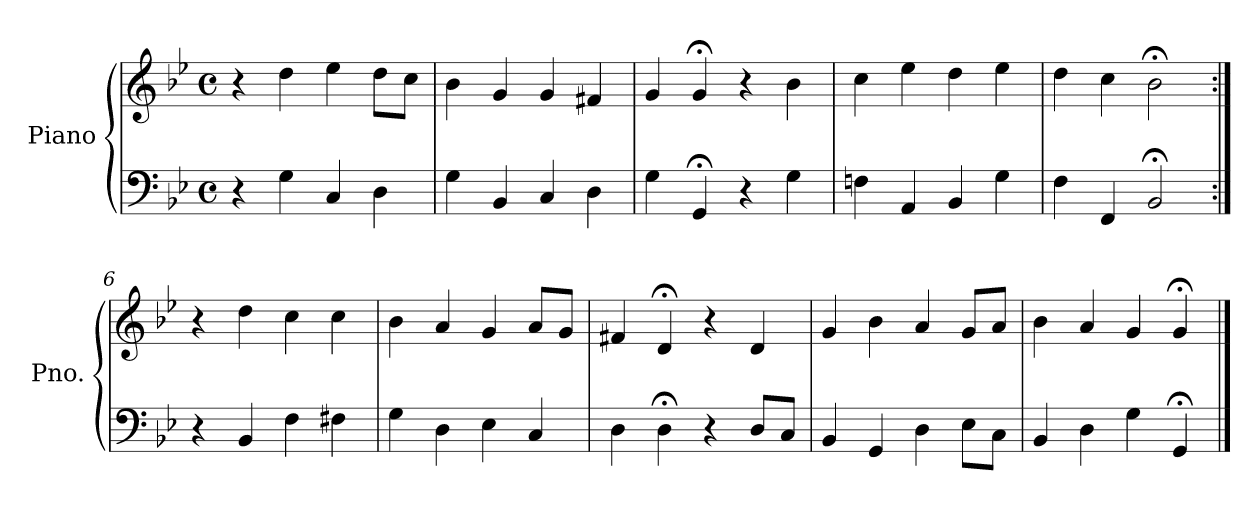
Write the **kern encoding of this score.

**kern	**kern
*part1	*part1
*staff2	*staff1
*I"Piano	*
*I'Pno.	*
*clefF4	*clefG2
*k[b-e-]	*k[b-e-]
*M4/4	*M4/4
*met(c)	*met(c)
=1	=1
4r	4r
4G\	4dd\
4C/	4ee-\
4D\	8dd\L
.	8cc\J
=2	=2
4G\	4b-\
4BB-/	4g/
4C/	4g/
4D\	4f#X/
=3	=3
4G\	4g/
4GG;</	4g;</
4r	4r
4G\	4b-\
=4	=4
4Fn\	4cc\
4AA/	4ee-\
4BB-/	4dd\
4G\	4ee-\
=5	=5
4F\	4dd\
4FF/	4cc\
2BB-;</	2b-;<\
=6:|!	=6:|!
4r	4r
4BB-/	4dd\
4F\	4cc\
4F#X\	4cc\
!!LO:LB:g=z
=7	=7
4G\	4b-\
4D\	4a/
4E-\	4g/
4C/	8a/L
.	8g/J
=8	=8
4D\	4f#X/
4D;<\	4d;</
4r	4r
8D/L	4d/
8C/J	.
=9	=9
4BB-/	4g/
4GG/	4b-\
4D\	4a/
8E-\L	8g/L
8C\J	8a/J
=10	=10
4BB-/	4b-\
4D\	4a/
4G\	4g/
4GG;</	4g;</
==	==
*-	*-
